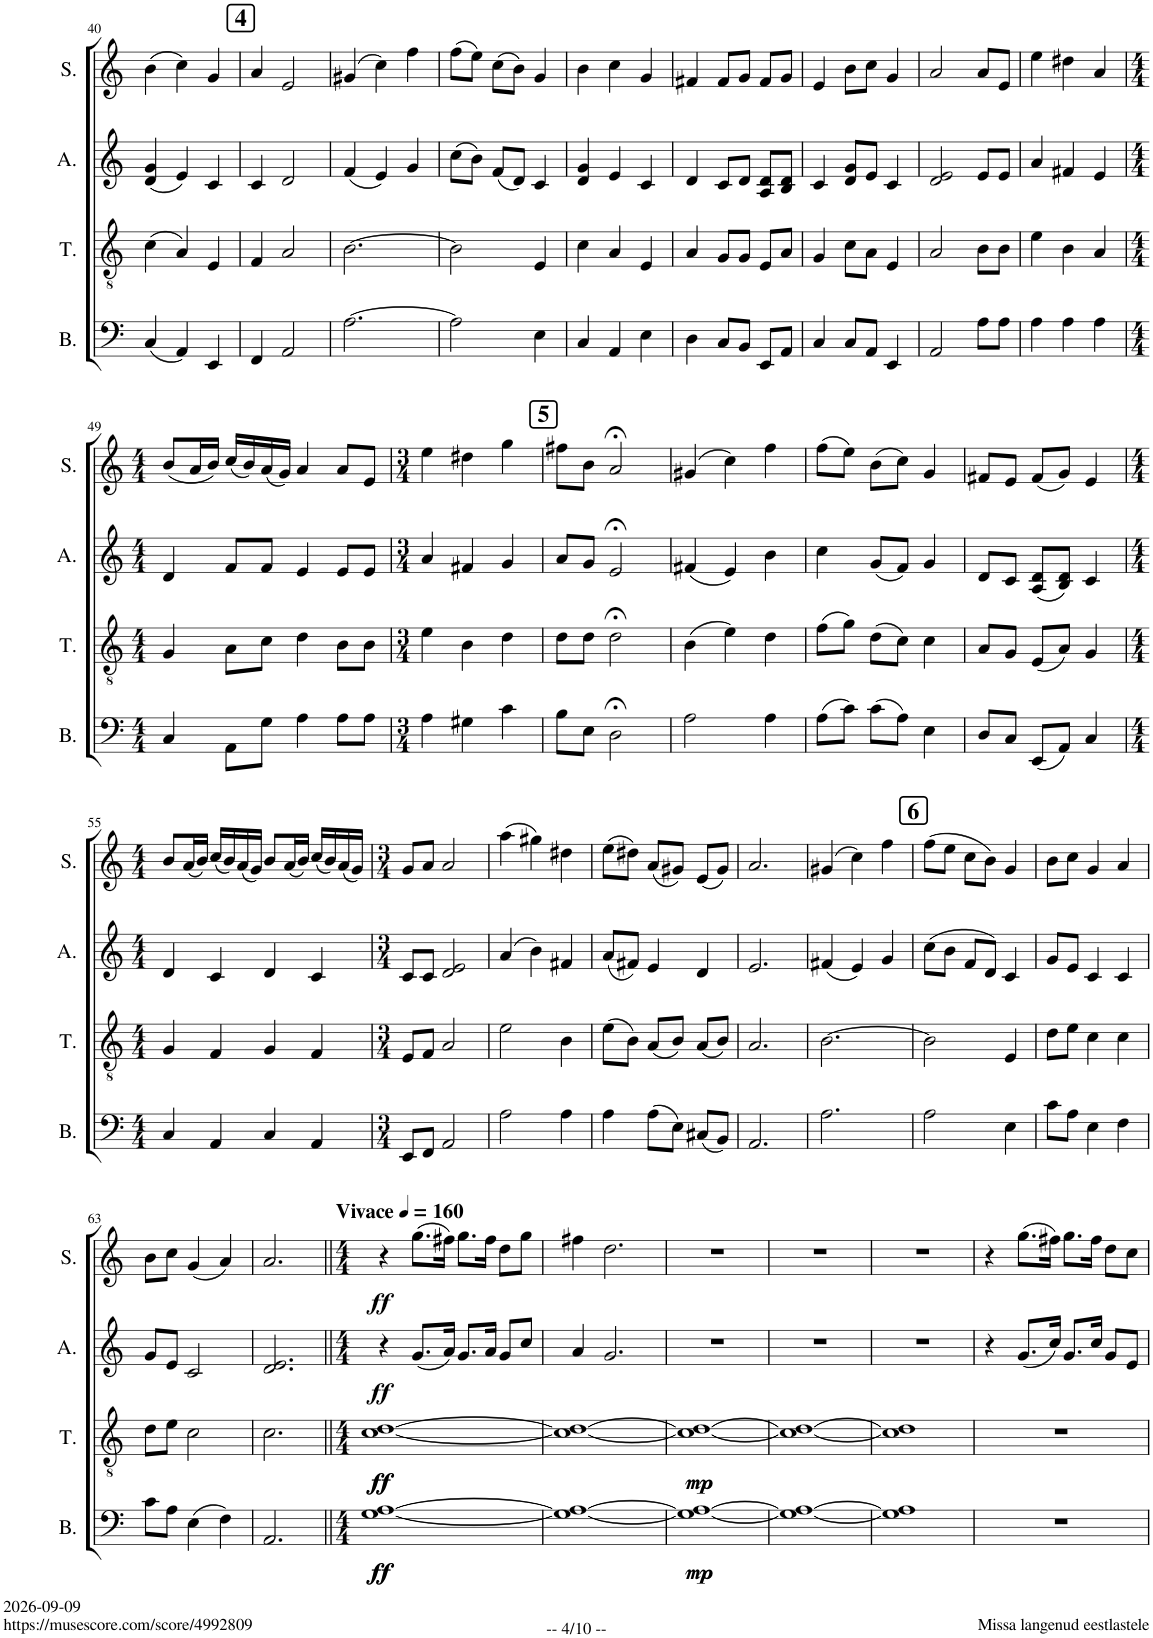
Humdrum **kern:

**kern	**dynam	**kern	**dynam	**kern	**dynam	**kern	**dynam
*part4	*part4	*part3	*part3	*part2	*part2	*part1	*part1
*staff4	*staff4	*staff3	*staff3	*staff2	*staff2	*staff1	*staff1
*I"Bass	*	*I"Tenor	*	*I"Alto	*	*I"Soprano	*
*I'B.	*	*I'T.	*	*I'A.	*	*I'S.	*
!!LO:PB:g=z
*clefF4	*	*clefGv2	*	*clefG2	*	*clefG2	*
*k[]	*	*k[]	*	*k[]	*	*k[]	*
*M3/4	*	*M3/4	*	*M3/4	*	*M3/4	*
=40	=40	=40	=40	=40	=40	=40	=40
(4C/	.	(4c\	.	(4d/ 4g/	.	(4b\	.
4AA/)	.	4A/)	.	4e/)	.	4cc\)	.
4EE/	.	4E/	.	4c/	.	4g/	.
=41	=41	=41	=41	=41	=41	=41	=41
4FF/	.	4F/	.	4c/	.	4a/	.
2AA/	.	2A/	.	2d/	.	2e/	.
=42	=42	=42	=42	=42	=42	=42	=42
[2.A\	.	[2.B\	.	(4f/	.	(4g#X/	.
.	.	.	.	4e/)	.	4cc\)	.
.	.	.	.	4g/	.	4ff\	.
=43	=43	=43	=43	=43	=43	=43	=43
2A\]	.	2B\]	.	(8cc\L	.	(8ff\L	.
.	.	.	.	8b\J)	.	8ee\J)	.
.	.	.	.	(8f/L	.	(8cc\L	.
.	.	.	.	8d/J)	.	8b\J)	.
4E\	.	4E/	.	4c/	.	4g/	.
=44	=44	=44	=44	=44	=44	=44	=44
4C/	.	4c\	.	4d/ 4g/	.	4b\	.
4AA/	.	4A/	.	4e/	.	4cc\	.
4E\	.	4E/	.	4c/	.	4g/	.
=45	=45	=45	=45	=45	=45	=45	=45
4D\	.	4A/	.	4d/	.	4f#X/	.
8C/L	.	8G/L	.	8c/L	.	8f#/L	.
8BB/J	.	8G/J	.	8d/J	.	8g/J	.
8EE/L	.	8E/L	.	8A/ 8d/L	.	8f#/L	.
8AA/J	.	8A/J	.	8B/ 8d/J	.	8g/J	.
=46	=46	=46	=46	=46	=46	=46	=46
4C/	.	4G/	.	4c/	.	4e/	.
8C/L	.	8c\L	.	8d/ 8g/L	.	8b\L	.
8AA/J	.	8A\J	.	8e/J	.	8cc\J	.
4EE/	.	4E/	.	4c/	.	4g/	.
=47	=47	=47	=47	=47	=47	=47	=47
2AA/	.	2A/	.	2d/ 2e/	.	2a/	.
8A\L	.	8B\L	.	8e/L	.	8a/L	.
8A\J	.	8B\J	.	8e/J	.	8e/J	.
=48	=48	=48	=48	=48	=48	=48	=48
4A\	.	4e\	.	4a/	.	4ee\	.
4A\	.	4B\	.	4f#X/	.	4dd#X\	.
4A\	.	4A/	.	4e/	.	4a/	.
!!LO:LB:g=z
=49	=49	=49	=49	=49	=49	=49	=49
*M4/4	*	*M4/4	*	*M4/4	*	*M4/4	*
4C/	.	4G/	.	4d/	.	(8b/L	.
.	.	.	.	.	.	16a/L	.
.	.	.	.	.	.	16b/JJ)	.
8AA\L	.	8A\L	.	8f/L	.	(16cc/LL	.
.	.	.	.	.	.	16b/)	.
8G\J	.	8c\J	.	8f/J	.	(16a/	.
.	.	.	.	.	.	16g/JJ)	.
4A\	.	4d\	.	4e/	.	4a/	.
8A\L	.	8B\L	.	8e/L	.	8a/L	.
8A\J	.	8B\J	.	8e/J	.	8e/J	.
=50	=50	=50	=50	=50	=50	=50	=50
*M3/4	*	*M3/4	*	*M3/4	*	*M3/4	*
4A\	.	4e\	.	4a/	.	4ee\	.
4G#X\	.	4B\	.	4f#X/	.	4dd#X\	.
4c\	.	4d\	.	4g/	.	4gg\	.
=51	=51	=51	=51	=51	=51	=51	=51
8B\L	.	8d\L	.	8a/L	.	8ff#X\L	.
8E\J	.	8d\J	.	8g/J	.	8b\J	.
2D;<\	.	2d;<\	.	2e;</	.	2a;</	.
=52	=52	=52	=52	=52	=52	=52	=52
2A\	.	(4B\	.	(4f#X/	.	(4g#X/	.
.	.	4e\)	.	4e/)	.	4cc\)	.
4A\	.	4d\	.	4b\	.	4ff\	.
=53	=53	=53	=53	=53	=53	=53	=53
(8A\L	.	(8f\L	.	4cc\	.	(8ff\L	.
8c\J)	.	8g\J)	.	.	.	8ee\J)	.
(8c\L	.	(8d\L	.	(8g/L	.	(8b\L	.
8A\J)	.	8c\J)	.	8f/J)	.	8cc\J)	.
4E\	.	4c\	.	4g/	.	4g/	.
=54	=54	=54	=54	=54	=54	=54	=54
8D/L	.	8A/L	.	8d/L	.	8f#X/L	.
8C/J	.	8G/J	.	8c/J	.	8e/J	.
(8EE/L	.	(8E/L	.	(8A/ 8d/L	.	(8f#/L	.
8AA/J)	.	8A/J)	.	8B/ 8d/J)	.	8g/J)	.
4C/	.	4G/	.	4c/	.	4e/	.
!!LO:LB:g=z
=55	=55	=55	=55	=55	=55	=55	=55
*M4/4	*	*M4/4	*	*M4/4	*	*M4/4	*
4C/	.	4G/	.	4d/	.	8b/L	.
.	.	.	.	.	.	(16a/L	.
.	.	.	.	.	.	16b/JJ)	.
4AA/	.	4F/	.	4c/	.	(16cc/LL	.
.	.	.	.	.	.	16b/)	.
.	.	.	.	.	.	(16a/	.
.	.	.	.	.	.	16g/JJ)	.
4C/	.	4G/	.	4d/	.	8b/L	.
.	.	.	.	.	.	(16a/L	.
.	.	.	.	.	.	16b/JJ)	.
4AA/	.	4F/	.	4c/	.	(16cc/LL	.
.	.	.	.	.	.	16b/)	.
.	.	.	.	.	.	(16a/	.
.	.	.	.	.	.	16g/JJ)	.
=56	=56	=56	=56	=56	=56	=56	=56
*M3/4	*	*M3/4	*	*M3/4	*	*M3/4	*
8EE/L	.	8E/L	.	8c/L	.	8g/L	.
8FF/J	.	8F/J	.	8c/J	.	8a/J	.
2AA/	.	2A/	.	2d/ 2e/	.	2a/	.
=57	=57	=57	=57	=57	=57	=57	=57
2A\	.	2e\	.	(4a/	.	(4aa\	.
.	.	.	.	4b\)	.	4gg#X\)	.
4A\	.	4B\	.	4f#X/	.	4dd#X\	.
=58	=58	=58	=58	=58	=58	=58	=58
4A\	.	(8e\L	.	(8a/L	.	(8ee\L	.
.	.	8B\J)	.	8f#X/J)	.	8dd#X\J)	.
(8A\L	.	(8A/L	.	4e/	.	(8a/L	.
8E\J)	.	8B/J)	.	.	.	8g#X/J)	.
(8C#X/L	.	(8A/L	.	4d/	.	(8e/L	.
8BB/J)	.	8B/J)	.	.	.	8g#/J)	.
=59	=59	=59	=59	=59	=59	=59	=59
2.AA/	.	2.A/	.	2.e/	.	2.a/	.
=60	=60	=60	=60	=60	=60	=60	=60
2.A\	.	[2.B\	.	(4f#X/	.	(4g#X/	.
.	.	.	.	4e/)	.	4cc\)	.
.	.	.	.	4g/	.	4ff\	.
=61	=61	=61	=61	=61	=61	=61	=61
2A\	.	2B\]	.	(8cc\L	.	(8ff\L	.
.	.	.	.	8b\J	.	8ee\J	.
.	.	.	.	8f/L	.	8cc\L	.
.	.	.	.	8d/J)	.	8b\J)	.
4E\	.	4E/	.	4c/	.	4g/	.
=62	=62	=62	=62	=62	=62	=62	=62
8c\L	.	8d\L	.	8g/L	.	8b\L	.
8A\J	.	8e\J	.	8e/J	.	8cc\J	.
4E\	.	4c\	.	4c/	.	4g/	.
4F\	.	4c\	.	4c/	.	4a/	.
!!LO:LB:g=z
=63	=63	=63	=63	=63	=63	=63	=63
8c\L	.	8d\L	.	8g/L	.	8b\L	.
8A\J	.	8e\J	.	8e/J	.	8cc\J	.
(4E\	.	2c\	.	2c/	.	(4g/	.
4F\)	.	.	.	.	.	4a/)	.
=64	=64	=64	=64	=64	=64	=64	=64
2.AA/	.	2.c\	.	2.d/ 2.e/	.	2.a/	.
=65||	=65||	=65||	=65||	=65||	=65||	=65||	=65||
*M4/4	*	*M4/4	*	*M4/4	*	*M4/4	*
!	!LO:DY:b	!	!	!	!	!	!
!	!LO:DY:n=1:b	!	!LO:DY:b	!	!	!	!
!	!	!	!LO:DY:n=1:b	!	!LO:DY:b	!	!LO:DY:b
[1G [1A	ff ff	[1c [1d	ff ff	4r	ff	4r	ff
.	.	.	.	(8.g/L	.	(8.gg\L	.
.	.	.	.	16a/Jk)	.	16ff#X\Jk)	.
.	.	.	.	8.g/L	.	8.gg\L	.
.	.	.	.	16a/Jk	.	16ff#\Jk	.
.	.	.	.	8g/L	.	8dd\L	.
.	.	.	.	8cc/J	.	8gg\J	.
=66	=66	=66	=66	=66	=66	=66	=66
1G_ 1A_	.	1c_ 1d_	.	4a/	.	4ff#X\	.
.	.	.	.	2.g/	.	2.dd\	.
=67	=67	=67	=67	=67	=67	=67	=67
!	!LO:DY:b	!	!	!	!	!	!
!	!LO:DY:n=1:b	!	!LO:DY:b	!	!	!	!
!	!	!	!LO:DY:n=1:b	!	!	!	!
1G_ 1A_	mp mp	1c_ 1d_	mp mp	1r	.	1r	.
=68	=68	=68	=68	=68	=68	=68	=68
1G_ 1A_	.	1c_ 1d_	.	1r	.	1r	.
=69	=69	=69	=69	=69	=69	=69	=69
1G] 1A]	.	1c] 1d]	.	1r	.	1r	.
=70	=70	=70	=70	=70	=70	=70	=70
1r	.	1r	.	4r	.	4r	.
.	.	.	.	(8.g/L	.	(8.gg\L	.
.	.	.	.	16cc/Jk)	.	16ff#X\Jk)	.
.	.	.	.	8.g/L	.	8.gg\L	.
.	.	.	.	16cc/Jk	.	16ff#\Jk	.
.	.	.	.	8g/L	.	8dd\L	.
.	.	.	.	8e/J	.	8cc\J	.
=	=	=	=	=	=	=	=
*-	*-	*-	*-	*-	*-	*-	*-
